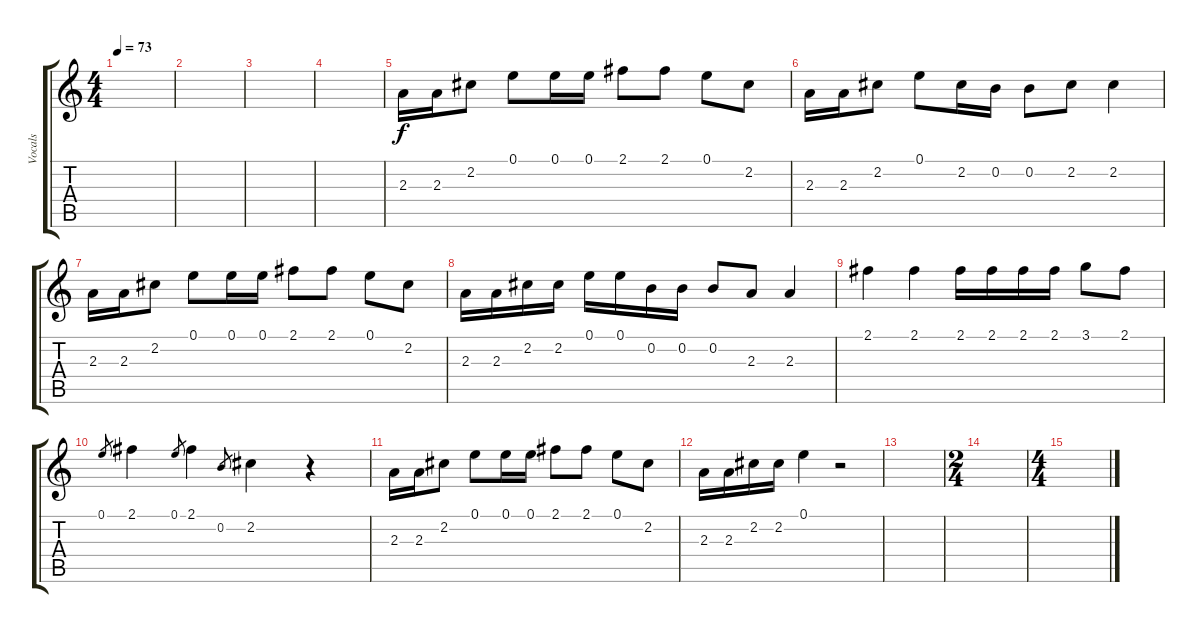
\track ("Vocals" "Vocals") {instrument electricguitarclean}
\staff {score tabs}
\tuning (E4 B3 G3 D3 A2 E2) {hide}
\ts (4 4)
\tempo 73
\clef g2
\ks c
|
|
|
|
2.3.16 2.3.16 2.2.8 0.1.8 0.1.16 0.1.16 2.1.8 2.1.8 0.1.8 2.2.8 |
2.3.16 2.3.16 2.2.8 0.1.8 2.2.16 0.2.16 0.2.8 2.2.8 2.2.4 |
2.3.16 2.3.16 2.2.8 0.1.8 0.1.16 0.1.16 2.1.8 2.1.8 0.1.8 2.2.8 |
2.3.16 2.3.16 2.2.16 2.2.16 0.1.16 0.1.16 0.2.16 0.2.16 0.2.8 2.3.8 2.3.4 |
2.1.4 2.1.4 2.1.16 2.1.16 2.1.16 2.1.16 3.1.8 2.1.8 |
0.1.8{gr} 2.1.4 0.1.8{gr} 2.1.4 0.2.8{gr} 2.2.4 r.4 |
2.3.16 2.3.16 2.2.8 0.1.8 0.1.16 0.1.16 2.1.8 2.1.8 0.1.8 2.2.8 |
2.3.16 2.3.16 2.2.16 2.2.16 0.1.4 r.2 |
|
\ts (2 4)
|
\ts (4 4)
